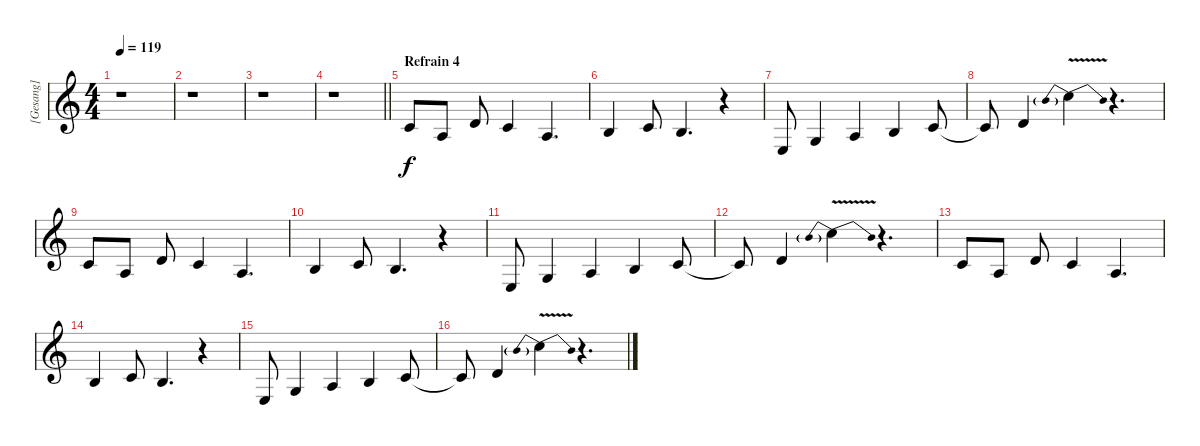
\track ("[Gesang]" "[Gesang]") {instrument baritonesax}
\staff {score}
\tuning (E4 B3 G3 D3 A2 E2) {hide}
\ts (4 4)
\tempo 119
\clef g2
\ks c
r.1{dy f} |
r.1 |
r.1 |
\barLineRight lightlight
r.1 |
\section ("" "Refrain 4")
5.3.8 2.3.8 7.3.8 5.3.4 2.3.4{d} |
4.3.4 5.3.8 4.3.4{d} r.4 |
2.4.8 5.4.4 2.3.4 4.3.4 5.3.8 |
5.3{t}.8 7.3.4 7.1{be (prebendrelease 0 2 60 0) v}.4 r.4{d} |
5.3.8 2.3.8 7.3.8 5.3.4 2.3.4{d} |
4.3.4 5.3.8 4.3.4{d} r.4 |
2.4.8 5.4.4 2.3.4 4.3.4 5.3.8 |
5.3{t}.8 7.3.4 7.1{be (prebendrelease 0 2 60 0) v}.4 r.4{d} |
5.3.8 2.3.8 7.3.8 5.3.4 2.3.4{d} |
4.3.4 5.3.8 4.3.4{d} r.4 |
2.4.8 5.4.4 2.3.4 4.3.4 5.3.8 |
5.3{t}.8 7.3.4 7.1{be (prebendrelease 0 2 60 0) v}.4 r.4{d}
